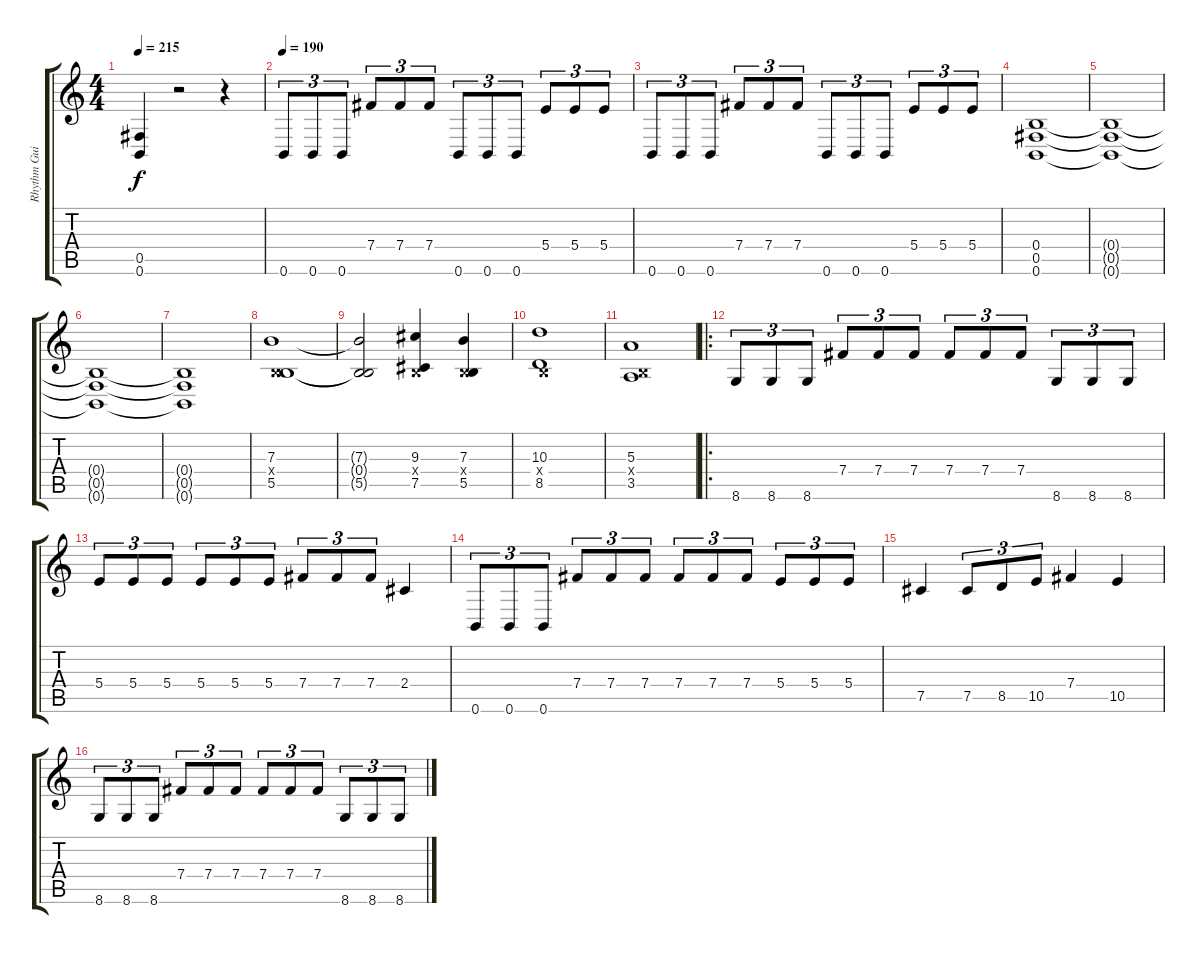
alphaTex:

\track ("Rhythm Guitar - Jona" "Rhythm Gui") {instrument distortionguitar}
\staff {score tabs}
\tuning (Db4 Ab3 E3 B2 Gb2 B1) {hide}
\ts (4 4)
\tempo 215
\clef g2
\ks c
(0.5 0.6).4{dy f} r.2 r.4 |
\tempo 190
0.6.8{tu (3 2)} 0.6.8{tu (3 2)} 0.6.8{tu (3 2)} 7.4.8{tu (3 2)} 7.4.8{tu (3 2)} 7.4.8{tu (3 2)} 0.6.8{tu (3 2)} 0.6.8{tu (3 2)} 0.6.8{tu (3 2)} 5.4.8{tu (3 2)} 5.4.8{tu (3 2)} 5.4.8{tu (3 2)} |
0.6.8{tu (3 2)} 0.6.8{tu (3 2)} 0.6.8{tu (3 2)} 7.4.8{tu (3 2)} 7.4.8{tu (3 2)} 7.4.8{tu (3 2)} 0.6.8{tu (3 2)} 0.6.8{tu (3 2)} 0.6.8{tu (3 2)} 5.4.8{tu (3 2)} 5.4.8{tu (3 2)} 5.4.8{tu (3 2)} |
(0.4 0.5 0.6).1 |
(0.4{t} 0.5{t} 0.6{t}).1 |
(0.4{t} 0.5{t} 0.6{t}).1 |
(0.4{t} 0.5{t} 0.6{t}).1 |
(7.3 0.4{x} 5.5).1 |
(7.3{t} 0.4{t} 5.5{t}).2 (9.3 0.4{x} 7.5).4 (7.3 0.4{x} 5.5).4 |
(10.3 0.4{x} 8.5).1 |
(5.3 0.4{x} 3.5).1 |
\ro
8.6.8{tu (3 2)} 8.6.8{tu (3 2)} 8.6.8{tu (3 2)} 7.4.8{tu (3 2)} 7.4.8{tu (3 2)} 7.4.8{tu (3 2)} 7.4.8{tu (3 2)} 7.4.8{tu (3 2)} 7.4.8{tu (3 2)} 8.6.8{tu (3 2)} 8.6.8{tu (3 2)} 8.6.8{tu (3 2)} |
5.4.8{tu (3 2)} 5.4.8{tu (3 2)} 5.4.8{tu (3 2)} 5.4.8{tu (3 2)} 5.4.8{tu (3 2)} 5.4.8{tu (3 2)} 7.4.8{tu (3 2)} 7.4.8{tu (3 2)} 7.4.8{tu (3 2)} 2.4.4 |
0.6.8{tu (3 2)} 0.6.8{tu (3 2)} 0.6.8{tu (3 2)} 7.4.8{tu (3 2)} 7.4.8{tu (3 2)} 7.4.8{tu (3 2)} 7.4.8{tu (3 2)} 7.4.8{tu (3 2)} 7.4.8{tu (3 2)} 5.4.8{tu (3 2)} 5.4.8{tu (3 2)} 5.4.8{tu (3 2)} |
7.5.4 7.5.8{tu (3 2)} 8.5.8{tu (3 2)} 10.5.8{tu (3 2)} 7.4.4 10.5.4 |
8.6.8{tu (3 2)} 8.6.8{tu (3 2)} 8.6.8{tu (3 2)} 7.4.8{tu (3 2)} 7.4.8{tu (3 2)} 7.4.8{tu (3 2)} 7.4.8{tu (3 2)} 7.4.8{tu (3 2)} 7.4.8{tu (3 2)} 8.6.8{tu (3 2)} 8.6.8{tu (3 2)} 8.6.8{tu (3 2)}
